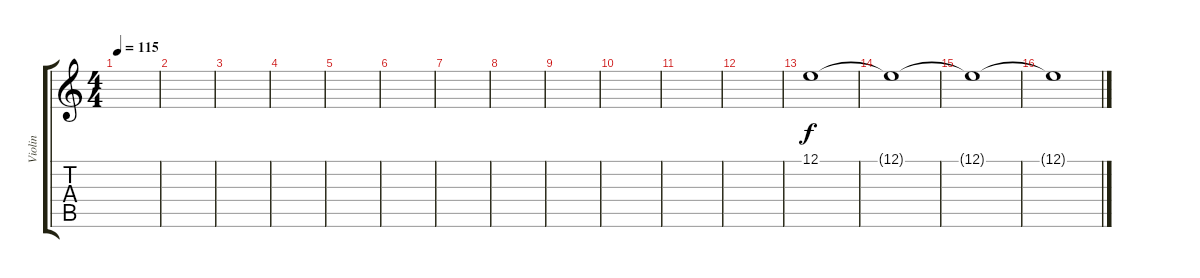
\track ("Violin" "Violin") {instrument violin}
\staff {score tabs}
\tuning (E4 B3 G3 D3 A2 E2) {hide}
\ts (4 4)
\tempo 115
\clef g2
\ks c
|
|
|
|
|
|
|
|
|
|
|
|
12.1.1{volume 8} |
12.1{t}.1 |
12.1{t}.1 |
12.1{t}.1
